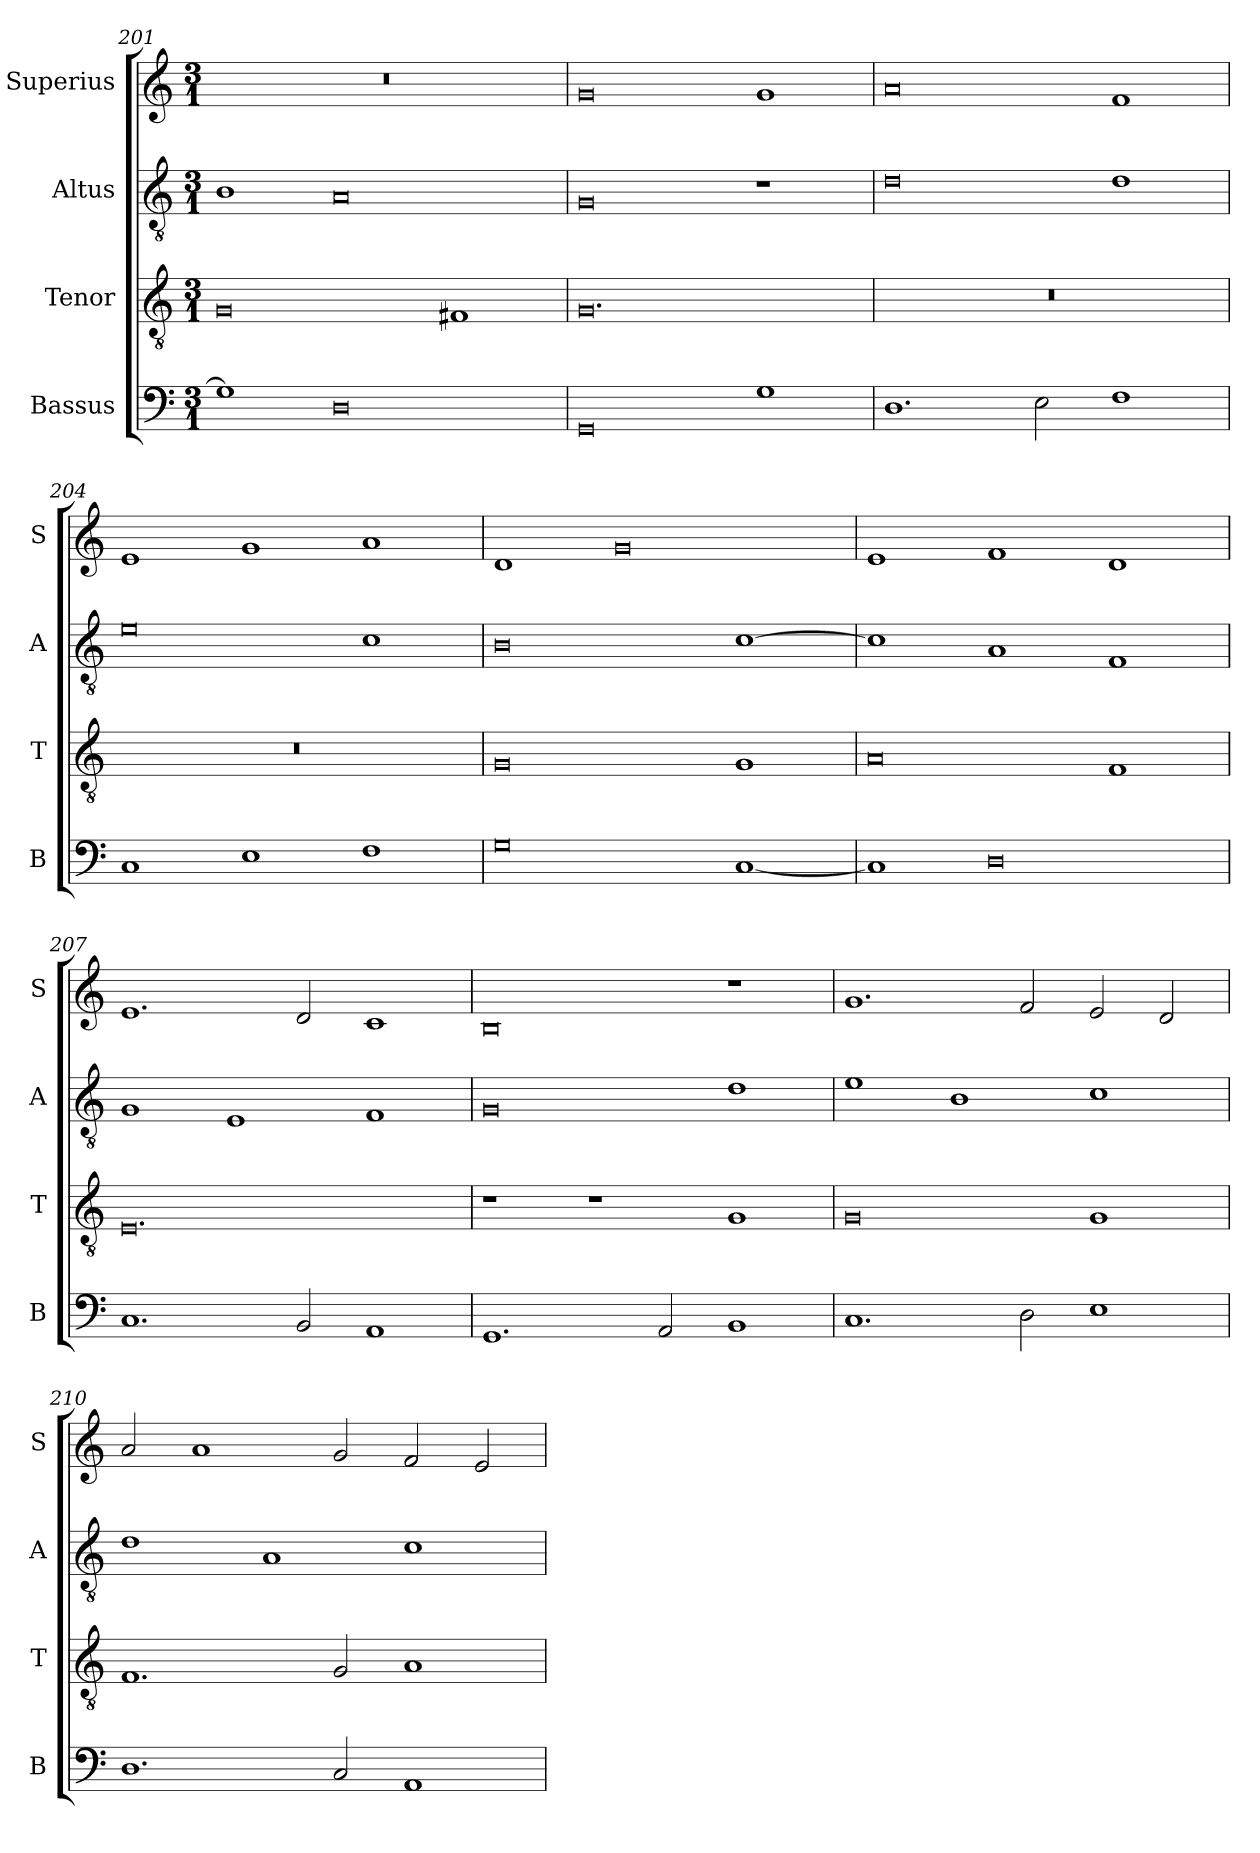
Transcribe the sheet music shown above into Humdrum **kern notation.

**kern	**kern	**kern	**kern
*part4	*part3	*part2	*part1
*staff4	*staff3	*staff2	*staff1
*I"Bassus	*I"Tenor	*I"Altus	*I"Superius
*I'B	*I'T	*I'A	*I'S
*clefF4	*clefGv2	*clefGv2	*clefG2
*k[]	*k[]	*k[]	*k[]
*M3/1	*M3/1	*M3/1	*M3/1
=201	=201	=201	=201
1G]	0G	1B	0.r
0D	.	0A	.
.	1F#X	.	.
=202	=202	=202	=202
0GG	0.G	0G	0g
1G	.	1r	1g
=203	=203	=203	=203
1.D	0.r	0d	0a
2E\	.	.	.
1F	.	1d	1f
=204	=204	=204	=204
1C	0.r	0e	1e
1E	.	.	1g
1F	.	1c	1a
=205	=205	=205	=205
0G	0G	0B	1d
.	.	.	0g
[1C	1G	[1c	.
=206	=206	=206	=206
1C]	0A	1c]	1e
0D	.	1A	1f
.	1F	1F	1d
=207	=207	=207	=207
1.C	0.E	1G	1.e
.	.	1E	.
2BB/	.	.	2d/
1AA	.	1F	1c
=208	=208	=208	=208
1.GG	1r	0G	0B
.	1r	.	.
2AA/	.	.	.
1BB	1G	1d	1r
=209	=209	=209	=209
1.C	0G	1e	1.g
.	.	1B	.
2D\	.	.	2f/
1E	1G	1c	2e/
.	.	.	2d/
=210	=210	=210	=210
1.D	1.F	1d	2a/
.	.	.	1a
.	.	1A	.
2C/	2G/	.	2g/
1AA	1A	1c	2f/
.	.	.	2e/
=	=	=	=
*-	*-	*-	*-
